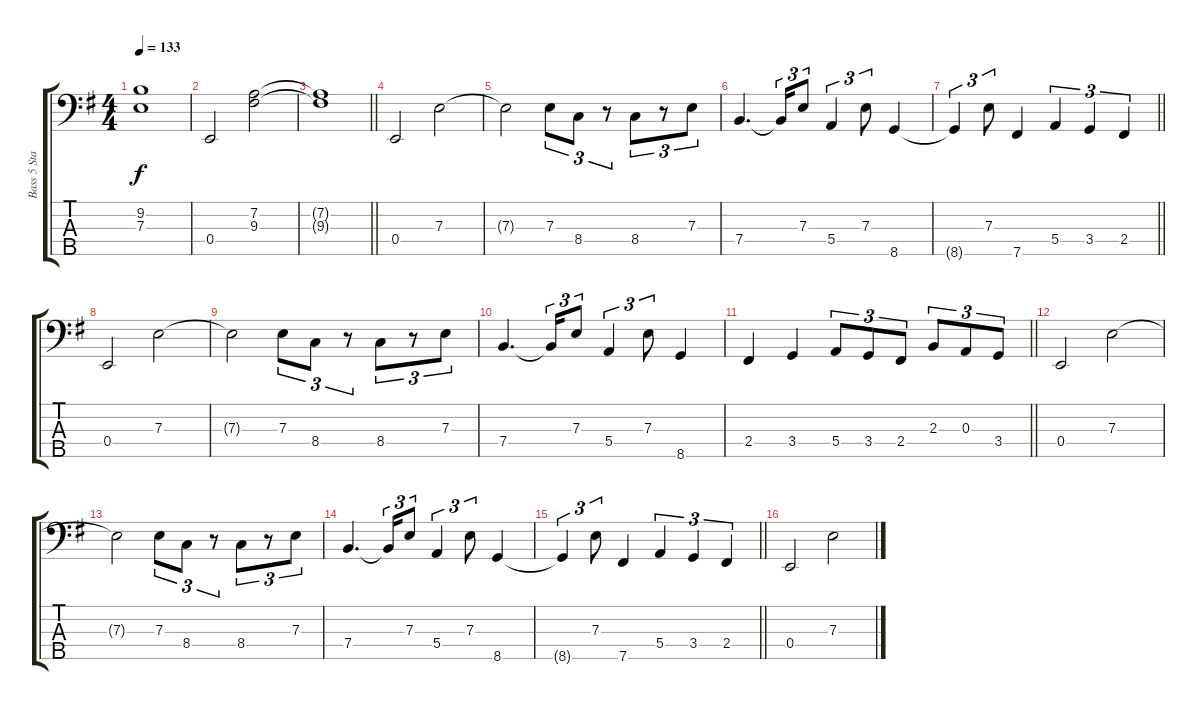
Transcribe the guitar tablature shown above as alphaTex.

\track ("Bass 5 Standard" "Bass 5 Sta") {instrument electricbassfinger}
\staff {score tabs}
\tuning (G2 D2 A1 E1 B0) {hide}
\ts (4 4)
\tempo 133
\clef f4
\ks eminor
(9.2{t} 7.3{t}).1{dy f} |
0.4.2 (7.2 9.3).2 |
\barLineRight lightlight
(7.2{t} 9.3{t}).1 |
\section ("" "")
0.4.2 7.3.2 |
7.3{t}.2 7.3.8{tu (3 2)} 8.4.8{tu (3 2)} r.8{tu (3 2)} 8.4.8{tu (3 2)} r.8{tu (3 2)} 7.3.8{tu (3 2)} |
7.4.4{d} 7.4{t}.16{tu (3 2)} 7.3.8{tu (3 2)} 5.4.4{tu (3 2)} 7.3.8{tu (3 2)} 8.5.4 |
\barLineRight lightlight
8.5{t}.4{tu (3 2)} 7.3.8{tu (3 2)} 7.5.4 5.4.4{tu (3 2)} 3.4.4{tu (3 2)} 2.4.4{tu (3 2)} |
0.4.2 7.3.2 |
7.3{t}.2 7.3.8{tu (3 2)} 8.4.8{tu (3 2)} r.8{tu (3 2)} 8.4.8{tu (3 2)} r.8{tu (3 2)} 7.3.8{tu (3 2)} |
7.4.4{d} 7.4{t}.16{tu (3 2)} 7.3.8{tu (3 2)} 5.4.4{tu (3 2)} 7.3.8{tu (3 2)} 8.5.4 |
\barLineRight lightlight
2.4.4 3.4.4 5.4.8{tu (3 2)} 3.4.8{tu (3 2)} 2.4.8{tu (3 2)} 2.3.8{tu (3 2)} 0.3.8{tu (3 2)} 3.4.8{tu (3 2)} |
0.4.2 7.3.2 |
7.3{t}.2 7.3.8{tu (3 2)} 8.4.8{tu (3 2)} r.8{tu (3 2)} 8.4.8{tu (3 2)} r.8{tu (3 2)} 7.3.8{tu (3 2)} |
7.4.4{d} 7.4{t}.16{tu (3 2)} 7.3.8{tu (3 2)} 5.4.4{tu (3 2)} 7.3.8{tu (3 2)} 8.5.4 |
\barLineRight lightlight
8.5{t}.4{tu (3 2)} 7.3.8{tu (3 2)} 7.5.4 5.4.4{tu (3 2)} 3.4.4{tu (3 2)} 2.4.4{tu (3 2)} |
0.4.2 7.3.2
